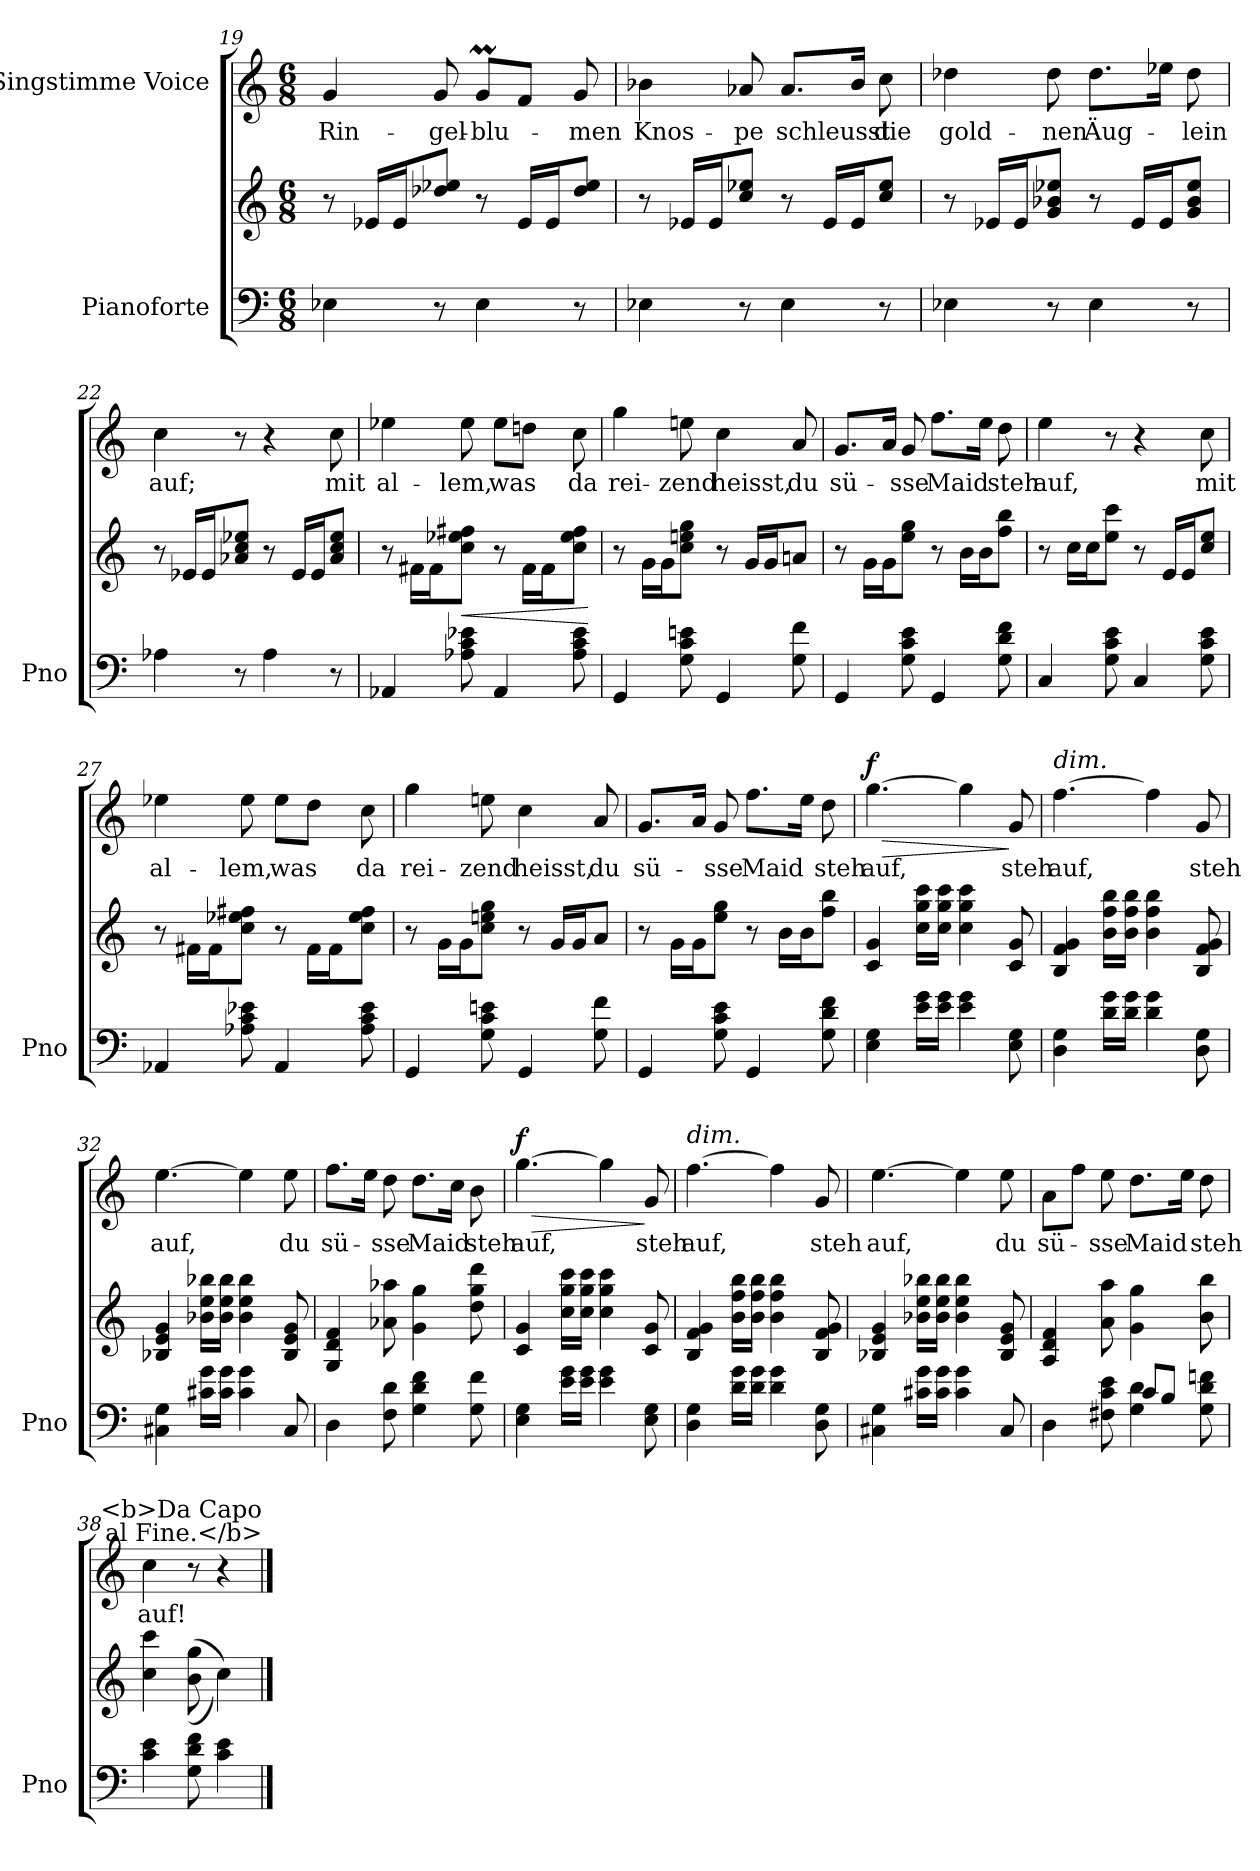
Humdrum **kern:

**kern	**kern	**dynam	**kern	**text	**dynam
*part2	*part2	*part2	*part1	*part1	*part1
*staff3	*staff2	*staff2/3	*staff1	*staff1	*staff1
*I"Pianoforte	*	*	*I"Singstimme Voice	*	*
*I'Pno	*	*	*	*	*
*clefF4	*clefG2	*	*clefG2	*	*
*k[]	*k[]	*	*k[]	*	*
*M6/8	*M6/8	*	*M6/8	*	*
=19	=19	=19	=19	=19	=19
4E-X\	8r	.	4g/	Rin-	.
.	16e-X/LL	.	.	.	.
.	16e-/J	.	.	.	.
8r	8dd-X/ 8ee-X/J	.	8g/	-gel-	.
4E-\	8r	.	8gM/L	-blu-	.
.	16e-/LL	.	8f/J	.	.
.	16e-/J	.	.	.	.
8r	8dd-/ 8ee-/J	.	8g/	-men	.
=20	=20	=20	=20	=20	=20
4E-X\	8r	.	4b-X\	Knos-	.
.	16e-X/LL	.	.	.	.
.	16e-/J	.	.	.	.
8r	8cc/ 8ee-X/J	.	8a-X/	-pe	.
4E-\	8r	.	8.a-/L	schleusst	.
.	16e-/LL	.	.	.	.
.	16e-/J	.	16b-/Jk	.	.
8r	8cc/ 8ee-/J	.	8cc\	die	.
=21	=21	=21	=21	=21	=21
4E-X\	8r	.	4dd-X\	gold-	.
.	16e-X/LL	.	.	.	.
.	16e-/J	.	.	.	.
8r	8g/ 8b-X/ 8ee-X/J	.	8dd-\	-nen	.
4E-\	8r	.	8.dd-\L	Äug-	.
.	16e-/LL	.	.	.	.
.	16e-/J	.	16ee-X\Jk	.	.
8r	8g/ 8b-/ 8ee-/J	.	8dd-\	-lein	.
=22	=22	=22	=22	=22	=22
4A-X\	8r	.	4cc\	auf;	.
.	16e-X/LL	.	.	.	.
.	16e-/J	.	.	.	.
8r	8a-X/ 8cc/ 8ee-X/J	.	8r	.	.
4A-\	8r	.	4r	.	.
.	16e-/LL	.	.	.	.
.	16e-/J	.	.	.	.
8r	8a-/ 8cc/ 8ee-/J	.	8cc\	mit	.
=23	=23	=23	=23	=23	=23
4AA-X/	8r	.	4ee-X\	al-	.
.	16f#X\LL	.	.	.	.
.	16f#\J	.	.	.	.
!	!	!LO:HP:b	!	!	!
8A-X\ 8c\ 8e-X\	8cc\ 8ee-X\ 8ff#X\J	<	8ee-\	-lem,	.
4AA-/	8r	.	8ee-\L	was	.
.	16f#\LL	.	8ddn\J	.	.
.	16f#\J	.	.	.	.
8A-\ 8c\ 8e-\	8cc\ 8ee-\ 8ff#\J	.	8cc\	da	.
.	.	[	.	.	.
=24	=24	=24	=24	=24	=24
4GG/	8r	.	4gg\	rei-	.
.	16g\LL	.	.	.	.
.	16g\J	.	.	.	.
8G\ 8c\ 8en\	8cc\ 8een\ 8gg\J	.	8een\	-zend	.
4GG/	8r	.	4cc\	heisst,	.
.	16g/LL	.	.	.	.
.	16g/J	.	.	.	.
8G\ 8f\	8an/J	.	8a/	du	.
=25	=25	=25	=25	=25	=25
4GG/	8r	.	8.g/L	sü-	.
.	16g\LL	.	.	.	.
.	16g\J	.	16a/Jk	.	.
8G\ 8c\ 8e\	8ee\ 8gg\J	.	8g/	-sse	.
4GG/	8r	.	8.ff\L	Maid	.
.	16b\LL	.	.	.	.
.	16b\J	.	16ee\Jk	.	.
8G\ 8d\ 8f\	8ff\ 8bb\J	.	8dd\	steh	.
=26	=26	=26	=26	=26	=26
4C/	8r	.	4ee\	auf,	.
.	16cc\LL	.	.	.	.
.	16cc\J	.	.	.	.
8G\ 8c\ 8e\	8ee\ 8ccc\J	.	8r	.	.
4C/	8r	.	4r	.	.
.	16e/LL	.	.	.	.
.	16e/J	.	.	.	.
8G\ 8c\ 8e\	8cc/ 8ee/J	.	8cc\	mit	.
=27	=27	=27	=27	=27	=27
4AA-X/	8r	.	4ee-X\	al-	.
.	16f#X\LL	.	.	.	.
.	16f#\J	.	.	.	.
8A-X\ 8c\ 8e-X\	8cc\ 8ee-X\ 8ff#X\J	.	8ee-\	-lem,	.
4AA-/	8r	.	8ee-\L	was	.
.	16f#\LL	.	8dd\J	.	.
.	16f#\J	.	.	.	.
8A-\ 8c\ 8e-\	8cc\ 8ee-\ 8ff#\J	.	8cc\	da	.
=28	=28	=28	=28	=28	=28
4GG/	8r	.	4gg\	rei-	.
.	16g\LL	.	.	.	.
.	16g\J	.	.	.	.
8G\ 8c\ 8en\	8cc\ 8een\ 8gg\J	.	8een\	-zend	.
4GG/	8r	.	4cc\	heisst,	.
.	16g/LL	.	.	.	.
.	16g/J	.	.	.	.
8G\ 8f\	8a/J	.	8a/	du	.
=29	=29	=29	=29	=29	=29
4GG/	8r	.	8.g/L	sü-	.
.	16g\LL	.	.	.	.
.	16g\J	.	16a/Jk	.	.
8G\ 8c\ 8e\	8ee\ 8gg\J	.	8g/	-sse	.
4GG/	8r	.	8.ff\L	Maid	.
.	16b\LL	.	.	.	.
.	16b\J	.	16ee\Jk	.	.
8G\ 8d\ 8f\	8ff\ 8bb\J	.	8dd\	steh	.
=30	=30	=30	=30	=30	=30
!	!	!	!	!	!LO:HP:b
!	!	!	!	!	!LO:DY:n=1:a
4E\ 4G\	4c/ 4g/	.	[4.gg\	auf,	> f
16e\ 16g\LL	16cc\ 16gg\ 16ccc\LL	.	.	.	.
16e\ 16g\JJ	16cc\ 16gg\ 16ccc\JJ	.	.	.	.
4e\ 4g\	4cc\ 4gg\ 4ccc\	.	4gg\]	.	.
8E\ 8G\	8c/ 8g/	.	8g/	steh	]
=31	=31	=31	=31	=31	=31
!	!	!	!LO:TX:a:i:t=dim.	!	!
4D\ 4G\	4B/ 4f/ 4g/	.	[4.ff\	auf,	.
16d\ 16g\LL	16b\ 16ff\ 16bb\LL	.	.	.	.
16d\ 16g\JJ	16b\ 16ff\ 16bb\JJ	.	.	.	.
4d\ 4g\	4b\ 4ff\ 4bb\	.	4ff\]	.	.
8D\ 8G\	8B/ 8f/ 8g/	.	8g/	steh	.
=32	=32	=32	=32	=32	=32
4C#X\ 4G\	4B-X/ 4e/ 4g/	.	[4.ee\	auf,	.
16c#X\ 16g\LL	16b-X\ 16ee\ 16bb-X\LL	.	.	.	.
16c#\ 16g\JJ	16b-\ 16ee\ 16bb-\JJ	.	.	.	.
4c#\ 4g\	4b-\ 4ee\ 4bb-\	.	4ee\]	.	.
8C#/	8B-/ 8e/ 8g/	.	8ee\	du	.
=33	=33	=33	=33	=33	=33
4D\	4G/ 4d/ 4f/	.	8.ff\L	sü-	.
.	.	.	16ee\Jk	.	.
8F\ 8d\	8a-X\ 8aa-X\	.	8dd\	-sse	.
4G\ 4d\ 4f\	4g\ 4gg\	.	8.dd\L	Maid	.
.	.	.	16cc\Jk	.	.
8G\ 8f\	8dd\ 8gg\ 8ddd\	.	8b\	steh	.
=34	=34	=34	=34	=34	=34
!	!	!	!	!	!LO:HP:b
!	!	!	!	!	!LO:DY:n=1:a
4E\ 4G\	4c/ 4g/	.	[4.gg\	auf,	> f
16e\ 16g\LL	16cc\ 16gg\ 16ccc\LL	.	.	.	.
16e\ 16g\JJ	16cc\ 16gg\ 16ccc\JJ	.	.	.	.
4e\ 4g\	4cc\ 4gg\ 4ccc\	.	4gg\]	.	.
8E\ 8G\	8c/ 8g/	.	8g/	steh	]
=35	=35	=35	=35	=35	=35
!	!	!	!LO:TX:a:i:t=dim.	!	!
4D\ 4G\	4B/ 4f/ 4g/	.	[4.ff\	auf,	.
16d\ 16g\LL	16b\ 16ff\ 16bb\LL	.	.	.	.
16d\ 16g\JJ	16b\ 16ff\ 16bb\JJ	.	.	.	.
4d\ 4g\	4b\ 4ff\ 4bb\	.	4ff\]	.	.
8D\ 8G\	8B/ 8f/ 8g/	.	8g/	steh	.
=36	=36	=36	=36	=36	=36
4C#X\ 4G\	4B-X/ 4e/ 4g/	.	[4.ee\	auf,	.
16c#X\ 16g\LL	16b-X\ 16ee\ 16bb-X\LL	.	.	.	.
16c#\ 16g\JJ	16b-\ 16ee\ 16bb-\JJ	.	.	.	.
4c#\ 4g\	4b-\ 4ee\ 4bb-\	.	4ee\]	.	.
8C#/	8B-/ 8e/ 8g/	.	8ee\	du	.
=37	=37	=37	=37	=37	=37
*^	*	*	*	*	*
4D\	4.ryy	4A/ 4d/ 4f/	.	8a\L	sü-	.
.	.	.	.	8ff\J	.	.
8F#X\ 8c\ 8e\	.	8a\ 8aa\	.	8ee\	-sse	.
4G\ 4d\	8c/L	4g\ 4gg\	.	8.dd\L	Maid	.
.	8B/J	.	.	.	.	.
.	.	.	.	16ee\Jk	.	.
8G\ 8d\ 8fn\	8ryy	8b\ 8bb\	.	8dd\	steh	.
*v	*v	*	*	*	*	*
=38	=38	=38	=38	=38	=38
4c\ 4e\	4cc\ 4ccc\	.	4cc\	auf!	.
8G\ 8d\ 8f\	(<(8b\ 8gg\	.	8r	.	.
4c\ 4e\	4cc\))	.	4r	.	.
!	!	!	!LO:TX:a:t=<b>Da Capo\nal Fine.</b>	!	!
==	==	==	==	==	==
*-	*-	*-	*-	*-	*-
